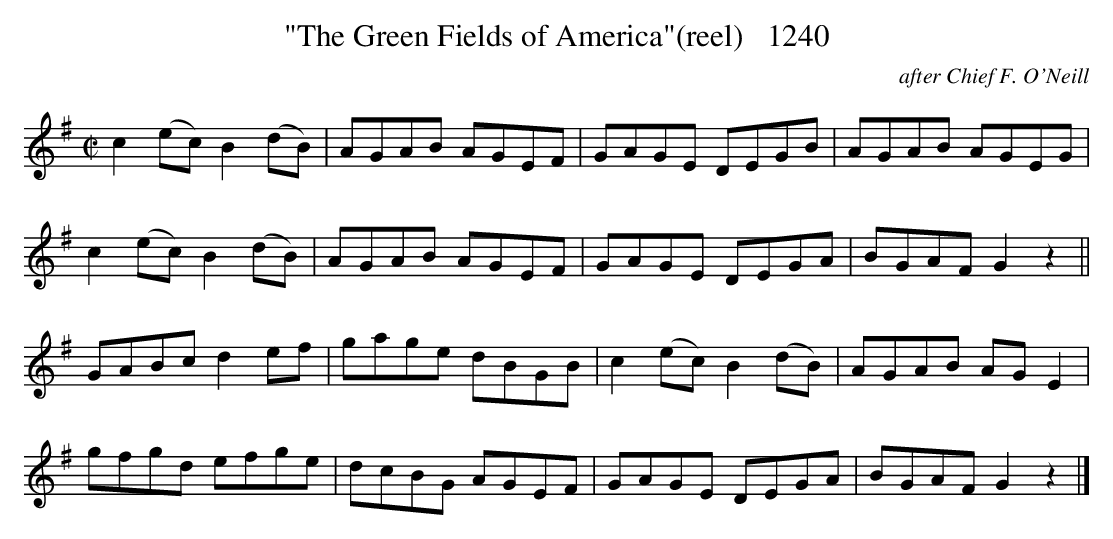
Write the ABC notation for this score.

X:1
T:"The Green Fields of America"(reel)   1240
C:after Chief F. O'Neill
BRENNAN July 2003 (HTTP://WWW.SOSYOURMOM.COM)
M:C|
L:1/8
K:G
c2(ec) B2(dB)|AGAB AGEF|GAGE DEGB|AGAB AGEG|
c2(ec) B2(dB)|AGAB AGEF|GAGE DEGA|BGAF G2z2||
GABc d2ef|gage dBGB|c2(ec) B2(dB)|AGAB AG E2|
gfgd efge|dcBG AGEF|GAGE DEGA|BGAF G2z2|]
